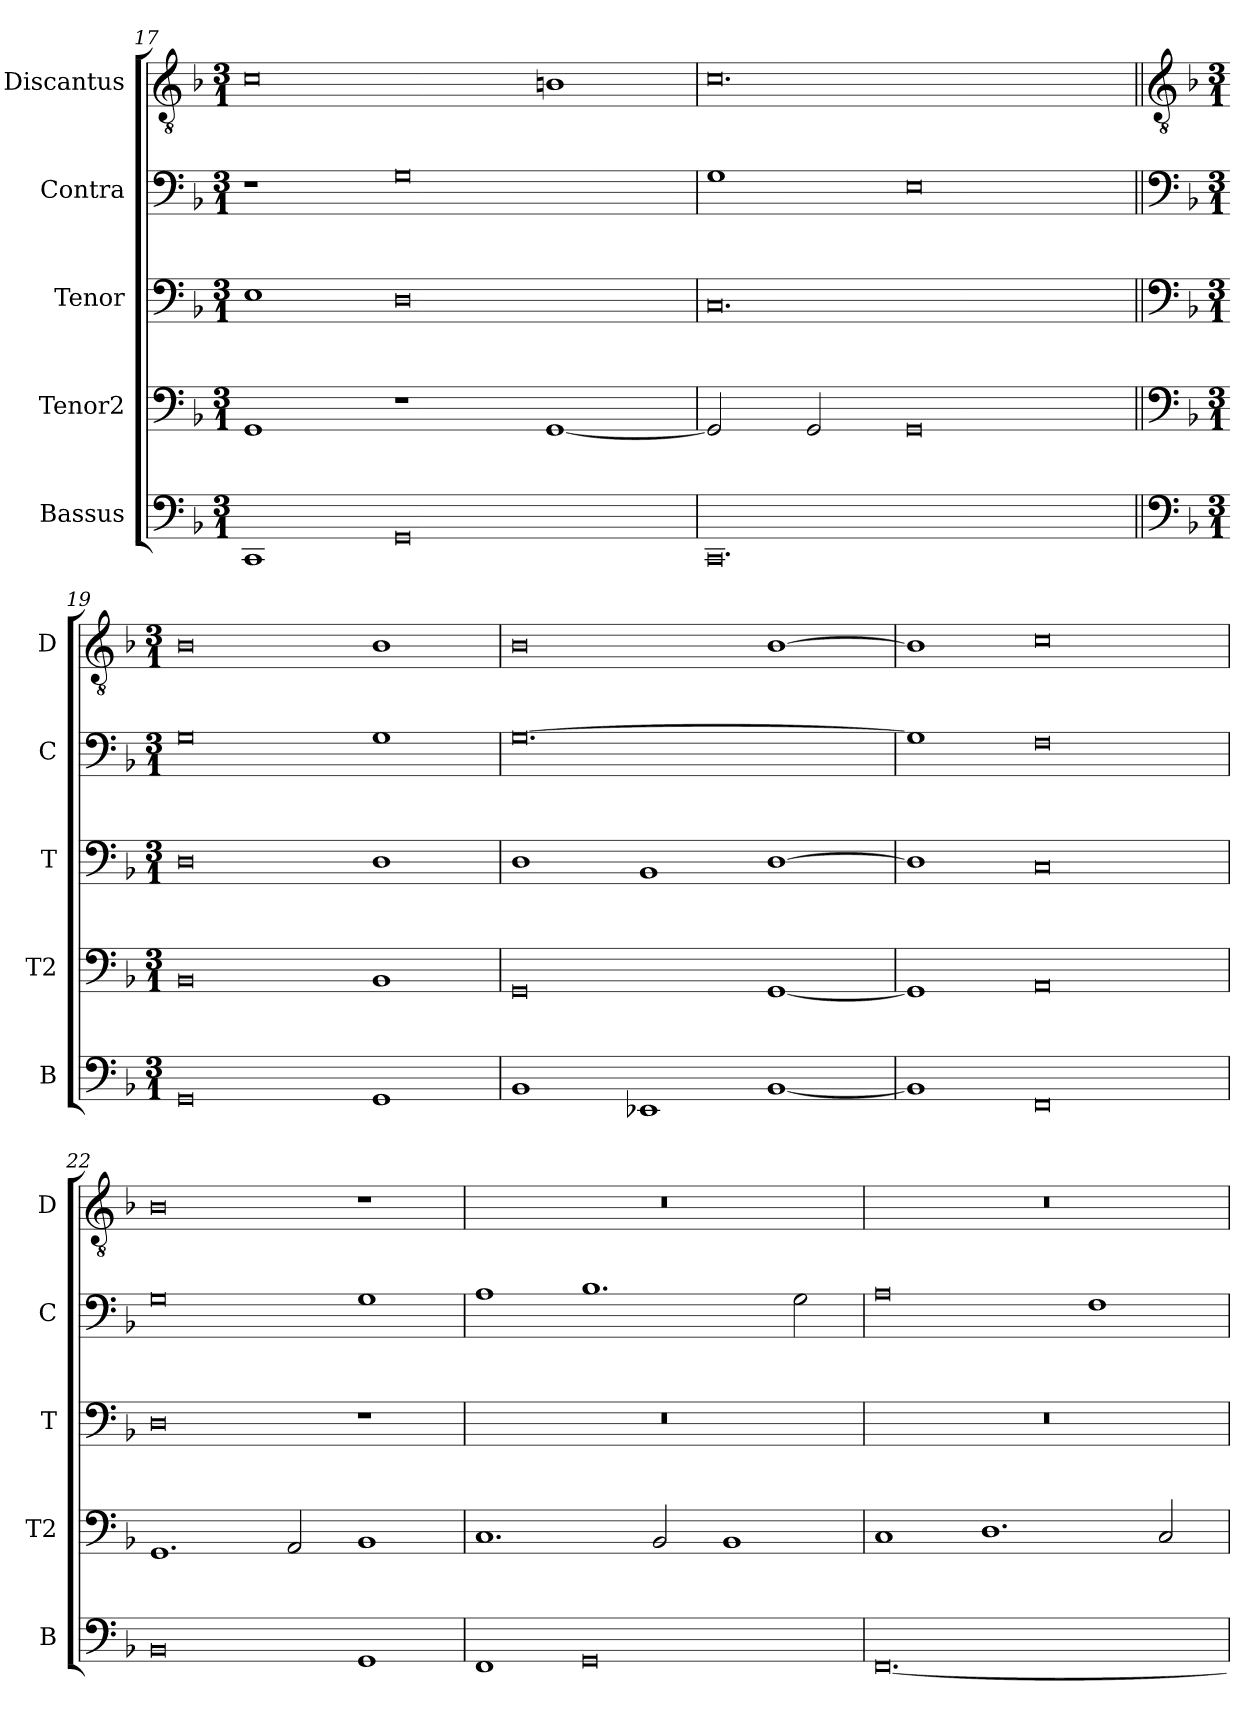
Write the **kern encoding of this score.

**kern	**kern	**kern	**kern	**kern
*part5	*part4	*part3	*part2	*part1
*staff5	*staff4	*staff3	*staff2	*staff1
*I"Bassus	*I"Tenor2	*I"Tenor	*I"Contra	*I"Discantus
*I'B	*I'T2	*I'T	*I'C	*I'D
*clefF4	*clefF4	*clefF4	*clefF4	*clefGv2
*k[b-]	*k[b-]	*k[b-]	*k[b-]	*k[b-]
*M3/1	*M3/1	*M3/1	*M3/1	*M3/1
=17	=17	=17	=17	=17
1CC	1GG	1E	1r	0c
0GG	1r	0D	0G	.
.	[1GG	.	.	1Bn
=18	=18	=18	=18	=18
0.CC	2GG/]	0.C	1G	0.c
.	2GG/	.	.	.
.	0GG	.	0E	.
!!LO:LB:g=z
=19||	=19||	=19||	=19||	=19||
*clefF4	*clefF4	*clefF4	*clefF4	*clefGv2
*k[b-]	*k[b-]	*k[b-]	*k[b-]	*k[b-]
*M3/1	*M3/1	*M3/1	*M3/1	*M3/1
0GG	0BB-	0D	0G	0B-
1GG	1BB-	1D	1G	1B-
=20	=20	=20	=20	=20
1BB-	0GG	1D	[0.G	0B-
1EE-X	.	1BB-	.	.
[1BB-	[1GG	[1D	.	[1B-
=21	=21	=21	=21	=21
1BB-]	1GG]	1D]	1G]	1B-]
0FF	0AA	0C	0F	0c
=22	=22	=22	=22	=22
0BB-	1.GG	0D	0G	0B-
.	2AA/	.	.	.
1GG	1BB-	1r	1G	1r
=23	=23	=23	=23	=23
1FF	1.C	0.r	1A	0.r
0GG	.	.	1.B-	.
.	2BB-/	.	.	.
.	1BB-	.	.	.
.	.	.	2G\	.
=24	=24	=24	=24	=24
[0.FF	1C	0.r	0A	0.r
.	1.D	.	.	.
.	.	.	1F	.
.	2C/	.	.	.
=	=	=	=	=
*-	*-	*-	*-	*-
